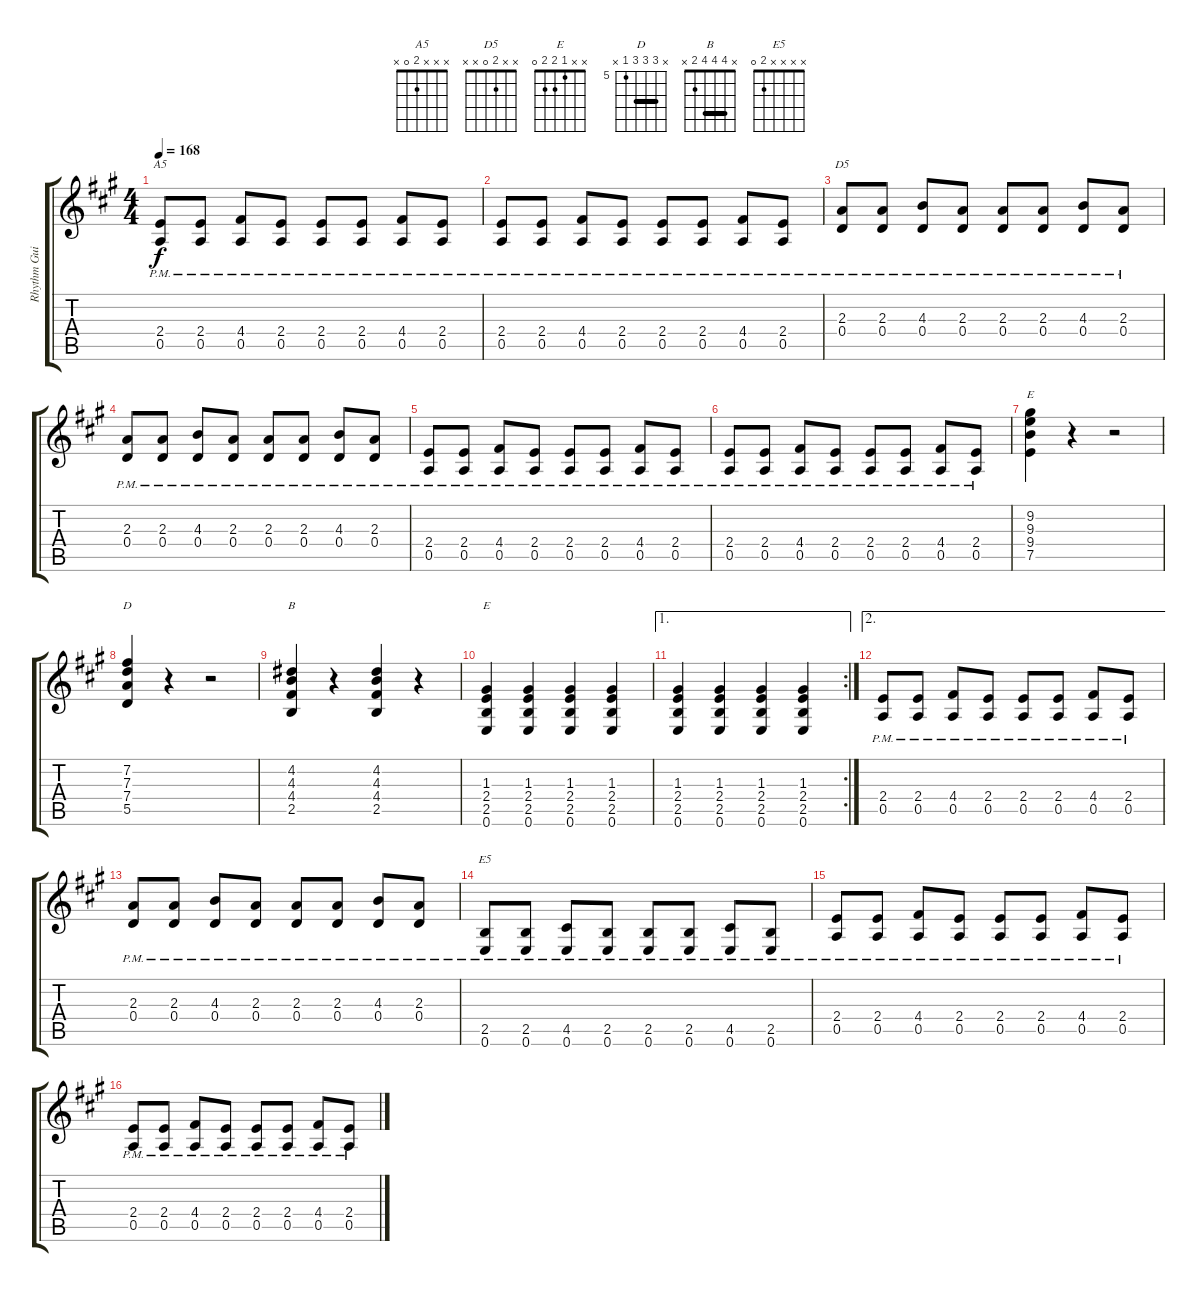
\track ("Rhythm Guitar" "Rhythm Gui") {instrument electricguitarclean}
\staff {score tabs}
\tuning (E4 B3 G3 D3 A2 E2) {hide}
\chord ("A5" x x x 2 0 x)
\chord ("D5" x x 2 0 x x)
\chord ("E" x 9 9 9 7 x) {firstfret 7 barre 9}
\chord ("D" x 7 7 7 5 x) {firstfret 5 barre 7}
\chord ("B" x 4 4 4 2 x) {barre 4}
\chord ("E" x x 1 2 2 0)
\chord ("E5" x x x x 2 0)
\ts (4 4)
\tempo 168
\clef g2
\ks a
(2.4{pm} 0.5).8{ch "A5" dy f} (2.4{pm} 0.5).8 (4.4{pm} 0.5).8 (2.4{pm} 0.5).8 (2.4{pm} 0.5).8 (2.4{pm} 0.5).8 (4.4{pm} 0.5).8 (2.4{pm} 0.5).8 |
(2.4{pm} 0.5).8 (2.4{pm} 0.5).8 (4.4{pm} 0.5).8 (2.4{pm} 0.5).8 (2.4{pm} 0.5).8 (2.4{pm} 0.5).8 (4.4{pm} 0.5).8 (2.4{pm} 0.5).8 |
(2.3 0.4{pm}).8{ch "D5"} (2.3 0.4{pm}).8 (4.3 0.4{pm}).8 (2.3 0.4{pm}).8 (2.3 0.4{pm}).8 (2.3 0.4{pm}).8 (4.3 0.4{pm}).8 (2.3 0.4{pm}).8 |
(2.3 0.4{pm}).8 (2.3 0.4{pm}).8 (4.3 0.4{pm}).8 (2.3 0.4{pm}).8 (2.3 0.4{pm}).8 (2.3 0.4{pm}).8 (4.3 0.4{pm}).8 (2.3 0.4{pm}).8 |
(2.4{pm} 0.5).8 (2.4{pm} 0.5).8 (4.4{pm} 0.5).8 (2.4{pm} 0.5).8 (2.4{pm} 0.5).8 (2.4{pm} 0.5).8 (4.4{pm} 0.5).8 (2.4{pm} 0.5).8 |
(2.4{pm} 0.5).8 (2.4{pm} 0.5).8 (4.4{pm} 0.5).8 (2.4{pm} 0.5).8 (2.4{pm} 0.5).8 (2.4{pm} 0.5).8 (4.4{pm} 0.5).8 (2.4{pm} 0.5).8 |
(9.2 9.3 9.4 7.5).4{ch "E"} r.4 r.2 |
(7.2 7.3 7.4 5.5).4{ch "D"} r.4 r.2 |
(4.2 4.3 4.4 2.5).4{ch "B"} r.4 (4.2 4.3 4.4 2.5).4 r.4 |
(1.3 2.4 2.5 0.6).4{ch "E"} (1.3 2.4 2.5 0.6).4 (1.3 2.4 2.5 0.6).4 (1.3 2.4 2.5 0.6).4 |
\ae 1
\rc 2
(1.3 2.4 2.5 0.6).4 (1.3 2.4 2.5 0.6).4 (1.3 2.4 2.5 0.6).4 (1.3 2.4 2.5 0.6).4 |
\ae 2
(2.4{pm} 0.5).8 (2.4{pm} 0.5).8 (4.4{pm} 0.5).8 (2.4{pm} 0.5).8 (2.4{pm} 0.5).8 (2.4{pm} 0.5).8 (4.4{pm} 0.5).8 (2.4{pm} 0.5).8 |
(2.3 0.4{pm}).8 (2.3 0.4{pm}).8 (4.3 0.4{pm}).8 (2.3 0.4{pm}).8 (2.3 0.4{pm}).8 (2.3 0.4{pm}).8 (4.3 0.4{pm}).8 (2.3 0.4{pm}).8 |
(2.5{pm} 0.6).8{ch "E5"} (2.5{pm} 0.6).8 (4.5{pm} 0.6).8 (2.5{pm} 0.6).8 (2.5{pm} 0.6).8 (2.5{pm} 0.6).8 (4.5{pm} 0.6).8 (2.5{pm} 0.6).8 |
(2.4 0.5{pm}).8 (2.4 0.5{pm}).8 (4.4 0.5{pm}).8 (2.4 0.5{pm}).8 (2.4 0.5{pm}).8 (2.4 0.5{pm}).8 (4.4 0.5{pm}).8 (2.4 0.5{pm}).8 |
(2.4 0.5{pm}).8 (2.4 0.5{pm}).8 (4.4 0.5{pm}).8 (2.4 0.5{pm}).8 (2.4 0.5{pm}).8 (2.4 0.5{pm}).8 (4.4 0.5{pm}).8 (2.4 0.5{pm}).8
